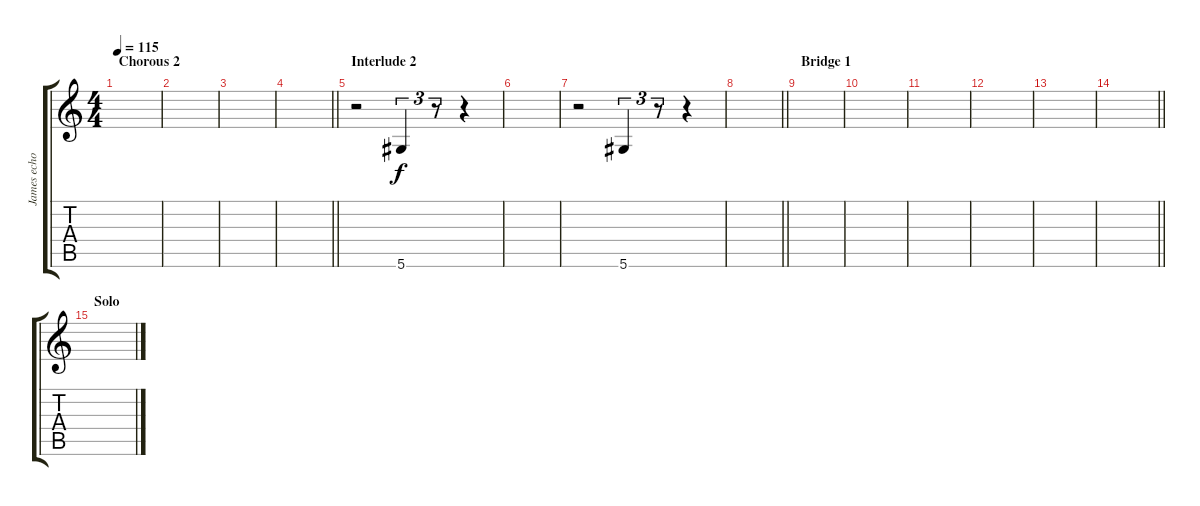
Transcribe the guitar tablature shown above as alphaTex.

\track ("James echo" "James echo") {instrument distortionguitar}
\staff {score tabs}
\tuning (Eb4 Bb3 Gb3 Db3 Ab2 Eb2) {hide}
\ts (4 4)
\section ("" "Chorous 2")
\tempo 115
\clef g2
\ks c
|
|
|
\barLineRight lightlight
|
\section ("" "Interlude 2")
r.2{volume 3} 5.6.4{tu (3 2)} r.8{tu (3 2)} r.4 |
|
r.2 5.6.4{tu (3 2)} r.8{tu (3 2)} r.4 |
\barLineRight lightlight
|
\section ("" "Bridge 1")
|
|
|
|
|
\barLineRight lightlight
|
\section ("" "Solo")
